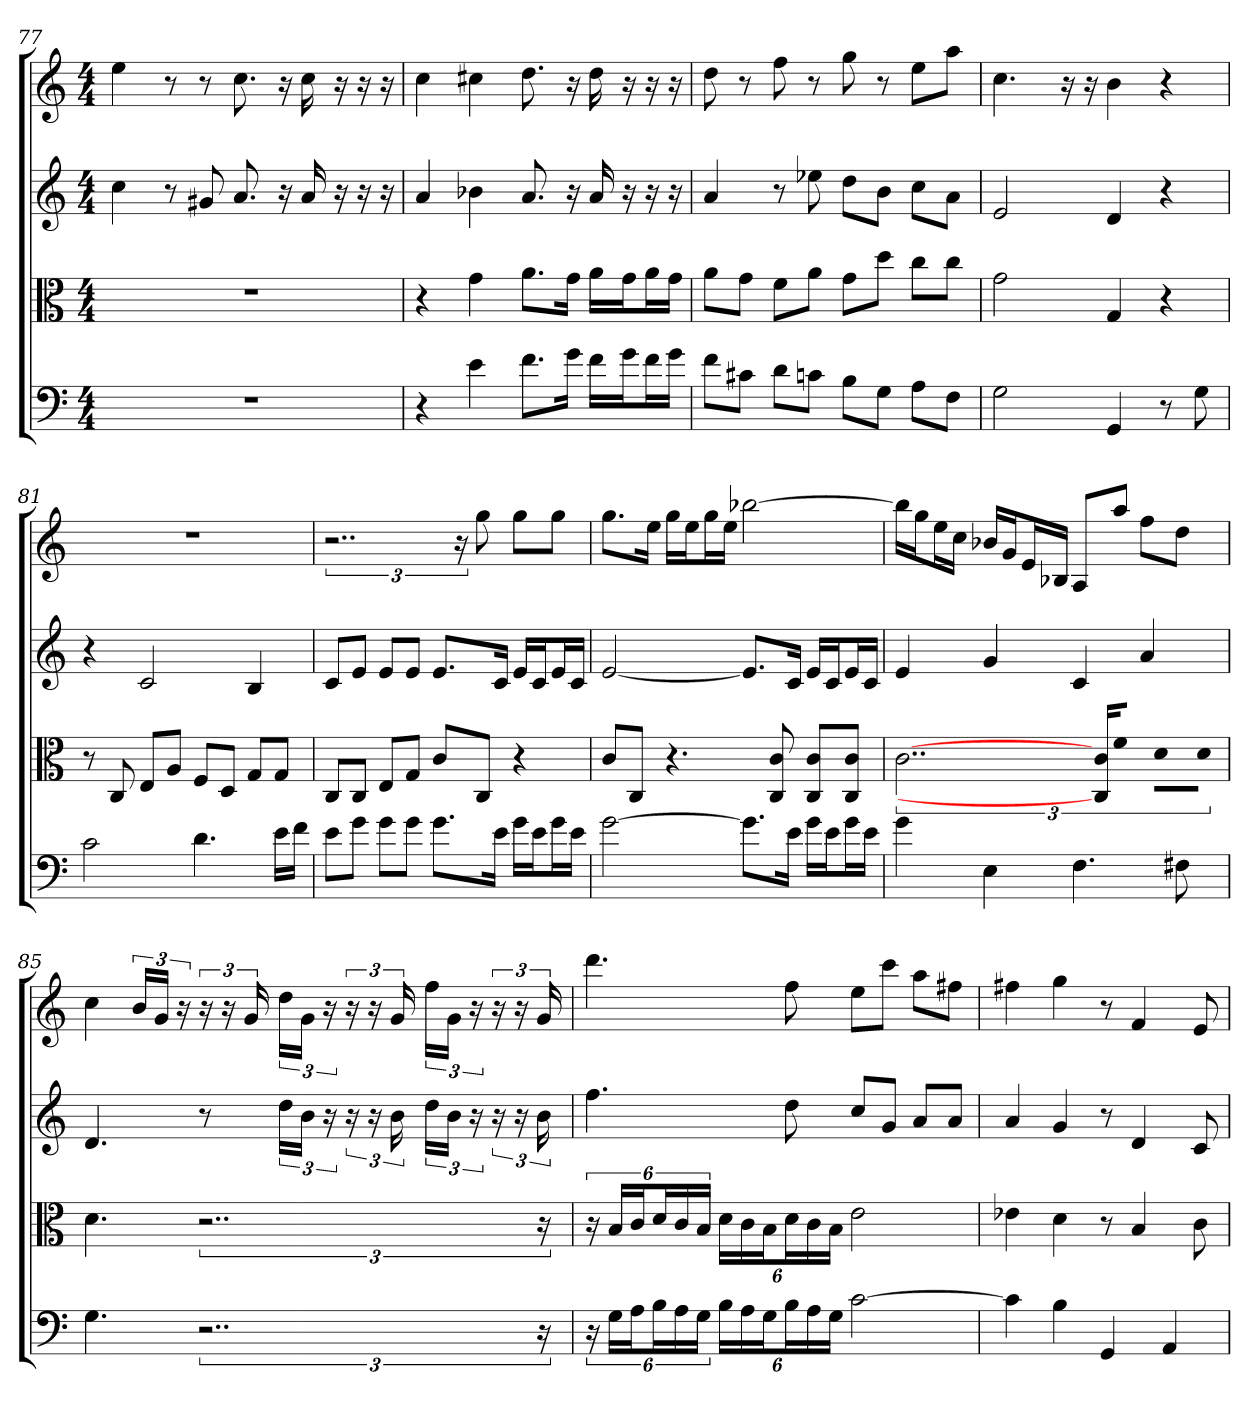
**kern	**kern	**kern	**kern
*part4	*part3	*part2	*part1
*staff4	*staff3	*staff2	*staff1
*clefF4	*clefC3	*clefG2	*clefG2
*k[]	*k[]	*k[]	*k[]
*C:	*C:	*C:	*C:
*M4/4	*M4/4	*M4/4	*M4/4
=77	=77	=77	=77
1r	1r	4cc	4ee
.	.	8r	8r
.	.	8g#X	8r
.	.	8.a	8.cc
.	.	16r	16r
.	.	16a	16cc
.	.	16r	16r
.	.	16r	16r
.	.	16r	16r
=78	=78	=78	=78
4r	4r	4a	4cc
4e	4g	4b-X	4cc#X
8.f\L	8.a\L	8.a	8.dd
16g\Jk	16g\Jk	16r	16r
16f\LL	16a\LL	16a	16dd
16g\J	16g\J	16r	16r
16f\L	16a\L	16r	16r
16g\JJ	16g\JJ	16r	16r
=79	=79	=79	=79
8f\L	8a\L	4a	8dd
8c#X\J	8g\J	.	8r
8d\L	8f\L	8r	8ff
8cn\J	8a\J	8ee-X	8r
8B\L	8g\L	8dd\L	8gg
8G\J	8dd\J	8b\J	8r
8A\L	8cc\L	8cc\L	8ee\L
8F\J	8cc\J	8a\J	8aa\J
=80	=80	=80	=80
2G	2g	2e	4.cc
.	.	.	16r
.	.	.	16r
4GG	4G	4d	4b
8r	4r	4r	4r
8G	.	.	.
=81	=81	=81	=81
2c	8r	4r	1r
.	8C	.	.
.	8E/L	2c	.
.	8A/J	.	.
4.d	8F/L	.	.
.	8D/J	.	.
.	8G/L	4B	.
16e\LL	8G/J	.	.
16f\JJ	.	.	.
=82	=82	=82	=82
8e\L	8C/L	8c/L	3..r
8g\J	8C/J	8e/J	.
8g\L	8E/L	8e/L	.
8g\J	8G/J	8e/J	.
8.g\L	8c/L	8.e/L	.
.	.	.	24r
.	8C/J	.	8gg
16e\Jk	.	16c/Jk	.
16g\LL	4r	16e/LL	8gg\L
16e\J	.	16c/J	.
16g\L	.	16e/L	8gg\J
16e\JJ	.	16c/JJ	.
=83	=83	=83	=83
[2g	8c/L	[2e	8.gg\L
.	8C/J	.	.
.	.	.	16ee\Jk
.	4.r	.	16gg\LL
.	.	.	16ee\J
.	.	.	16gg\L
.	.	.	16ee\JJ
8.g\L]	.	8.e/L]	[2bb-X
.	8C 8c	.	.
16e\Jk	.	16c/Jk	.
16g\LL	8C/ 8c/L	16e/LL	.
16e\J	.	16c/J	.
16g\L	8C/ 8c/J	16e/L	.
16e\JJ	.	16c/JJ	.
=84	=84	=84	=84
4g	[3..c	4e	16bb-\LL]
.	.	.	16gg\J
.	.	.	16ee\L
.	.	.	16cc\JJ
4E	.	4g	16b-X/LL
.	.	.	16g/J
.	.	.	16e/L
.	.	.	16B-X/JJ
4.F	.	4c	8A/L
.	24C]/ 24c/KL	.	.
.	8f/J	.	8aa/J
.	8d\L	4a	8ff\L
8F#X	8d\J	.	8dd\J
=85	=85	=85	=85
4.G	4.d	4.d	4cc
.	.	.	24b/LL
.	.	.	24g/JJ
.	.	.	24r
3..r	3..r	8r	24r
.	.	.	24r
.	.	.	24g
.	.	24dd\LL	24dd\LL
.	.	24b\JJ	24g\JJ
.	.	24r	24r
.	.	24r	24r
.	.	24r	24r
.	.	24b	24g
.	.	24dd\LL	24ff\LL
.	.	24b\JJ	24g\JJ
.	.	24r	24r
.	.	24r	24r
.	.	24r	24r
24r	24r	24b	24g
=86	=86	=86	=86
24r	24r	4.ff	4.ddd
24G\LL	24B/LL	.	.
24A\J	24c/J	.	.
24B\L	24d/L	.	.
24A\	24c/	.	.
24G\JJ	24B/JJ	.	.
24B\LL	24d\LL	.	.
24A\	24c\	.	.
24G\J	24B\J	.	.
24B\L	24d\L	8dd	8ff
24A\	24c\	.	.
24G\JJ	24B\JJ	.	.
[2c	2e	8cc/L	8ee\L
.	.	8g/J	8ccc\J
.	.	8a/L	8aa\L
.	.	8a/J	8ff#X\J
=87	=87	=87	=87
4c]	4e-X	4a	4ff#X
4B	4d	4g	4gg
4GG	8r	8r	8r
.	4B	4d	4f
4AA	.	.	.
.	8c	8c	8e
=	=	=	=
*-	*-	*-	*-
